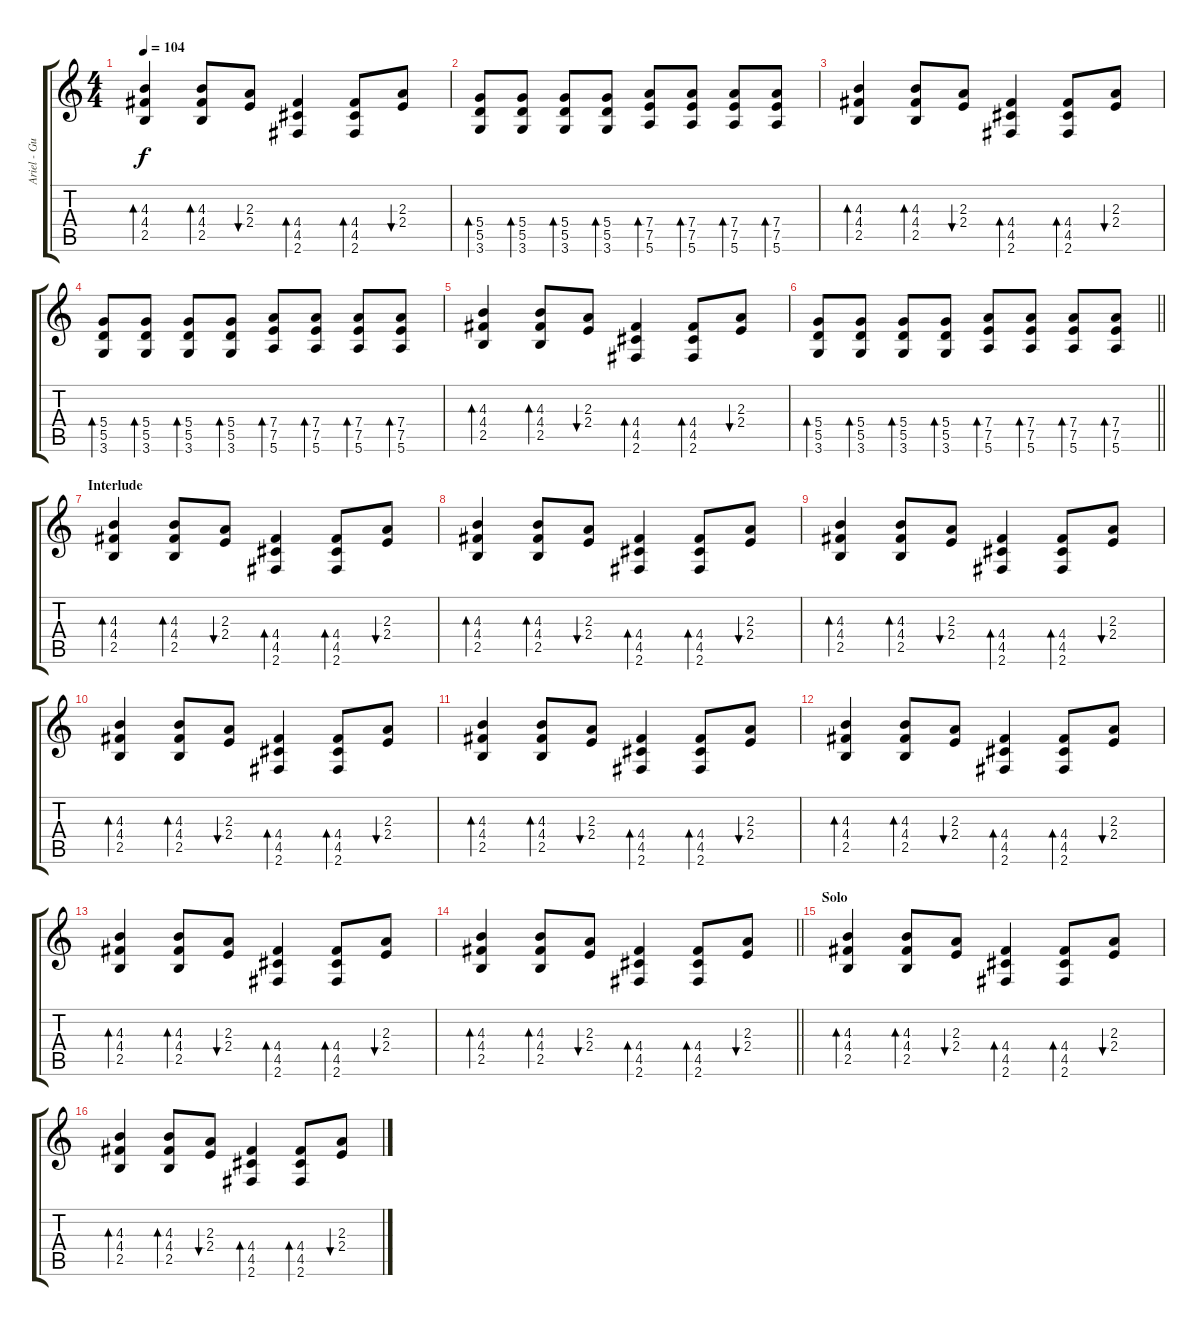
\track ("Ariel - Guitar" "Ariel - Gu") {instrument acousticguitarsteel}
\staff {score tabs}
\tuning (E4 B3 G3 D3 A2 E2) {hide}
\ts (4 4)
\tempo 104
\clef g2
\ks c
(4.3 4.4 2.5).4{bd 60 dy f} (4.3 4.4 2.5).8{bd 30} (2.3 2.4).8{bu 30} (4.4 4.5 2.6).4{bd 60} (4.4 4.5 2.6).8{bd 30} (2.3 2.4).8{bu 30} |
(5.4 5.5 3.6).8{bd 30} (5.4 5.5 3.6).8{bd 30} (5.4 5.5 3.6).8{bd 30} (5.4 5.5 3.6).8{bd 30} (7.4 7.5 5.6).8{bd 30} (7.4 7.5 5.6).8{bd 30} (7.4 7.5 5.6).8{bd 30} (7.4 7.5 5.6).8{bd 30} |
(4.3 4.4 2.5).4{bd 60} (4.3 4.4 2.5).8{bd 30} (2.3 2.4).8{bu 30} (4.4 4.5 2.6).4{bd 60} (4.4 4.5 2.6).8{bd 30} (2.3 2.4).8{bu 30} |
(5.4 5.5 3.6).8{bd 30} (5.4 5.5 3.6).8{bd 30} (5.4 5.5 3.6).8{bd 30} (5.4 5.5 3.6).8{bd 30} (7.4 7.5 5.6).8{bd 30} (7.4 7.5 5.6).8{bd 30} (7.4 7.5 5.6).8{bd 30} (7.4 7.5 5.6).8{bd 30} |
(4.3 4.4 2.5).4{bd 60} (4.3 4.4 2.5).8{bd 30} (2.3 2.4).8{bu 30} (4.4 4.5 2.6).4{bd 60} (4.4 4.5 2.6).8{bd 30} (2.3 2.4).8{bu 30} |
\barLineRight lightlight
(5.4 5.5 3.6).8{bd 30} (5.4 5.5 3.6).8{bd 30} (5.4 5.5 3.6).8{bd 30} (5.4 5.5 3.6).8{bd 30} (7.4 7.5 5.6).8{bd 30} (7.4 7.5 5.6).8{bd 30} (7.4 7.5 5.6).8{bd 30} (7.4 7.5 5.6).8{bd 30} |
\section ("" "Interlude")
(4.3 4.4 2.5).4{bd 60} (4.3 4.4 2.5).8{bd 60} (2.3 2.4).8{bu 60} (4.4 4.5 2.6).4{bd 120} (4.4 4.5 2.6).8{bd 60} (2.3 2.4).8{bu 60} |
(4.3 4.4 2.5).4{bd 60} (4.3 4.4 2.5).8{bd 60} (2.3 2.4).8{bu 60} (4.4 4.5 2.6).4{bd 120} (4.4 4.5 2.6).8{bd 60} (2.3 2.4).8{bu 60} |
(4.3 4.4 2.5).4{bd 60} (4.3 4.4 2.5).8{bd 60} (2.3 2.4).8{bu 60} (4.4 4.5 2.6).4{bd 120} (4.4 4.5 2.6).8{bd 60} (2.3 2.4).8{bu 60} |
(4.3 4.4 2.5).4{bd 60} (4.3 4.4 2.5).8{bd 60} (2.3 2.4).8{bu 60} (4.4 4.5 2.6).4{bd 120} (4.4 4.5 2.6).8{bd 60} (2.3 2.4).8{bu 60} |
(4.3 4.4 2.5).4{bd 60} (4.3 4.4 2.5).8{bd 60} (2.3 2.4).8{bu 60} (4.4 4.5 2.6).4{bd 120} (4.4 4.5 2.6).8{bd 60} (2.3 2.4).8{bu 60} |
(4.3 4.4 2.5).4{bd 60} (4.3 4.4 2.5).8{bd 60} (2.3 2.4).8{bu 60} (4.4 4.5 2.6).4{bd 120} (4.4 4.5 2.6).8{bd 60} (2.3 2.4).8{bu 60} |
(4.3 4.4 2.5).4{bd 60} (4.3 4.4 2.5).8{bd 60} (2.3 2.4).8{bu 60} (4.4 4.5 2.6).4{bd 120} (4.4 4.5 2.6).8{bd 60} (2.3 2.4).8{bu 60} |
\barLineRight lightlight
(4.3 4.4 2.5).4{bd 60} (4.3 4.4 2.5).8{bd 60} (2.3 2.4).8{bu 60} (4.4 4.5 2.6).4{bd 120} (4.4 4.5 2.6).8{bd 60} (2.3 2.4).8{bu 60} |
\section ("" "Solo")
(4.3 4.4 2.5).4{bd 60} (4.3 4.4 2.5).8{bd 60} (2.3 2.4).8{bu 60} (4.4 4.5 2.6).4{bd 120} (4.4 4.5 2.6).8{bd 60} (2.3 2.4).8{bu 60} |
(4.3 4.4 2.5).4{bd 60} (4.3 4.4 2.5).8{bd 60} (2.3 2.4).8{bu 60} (4.4 4.5 2.6).4{bd 120} (4.4 4.5 2.6).8{bd 60} (2.3 2.4).8{bu 60}
